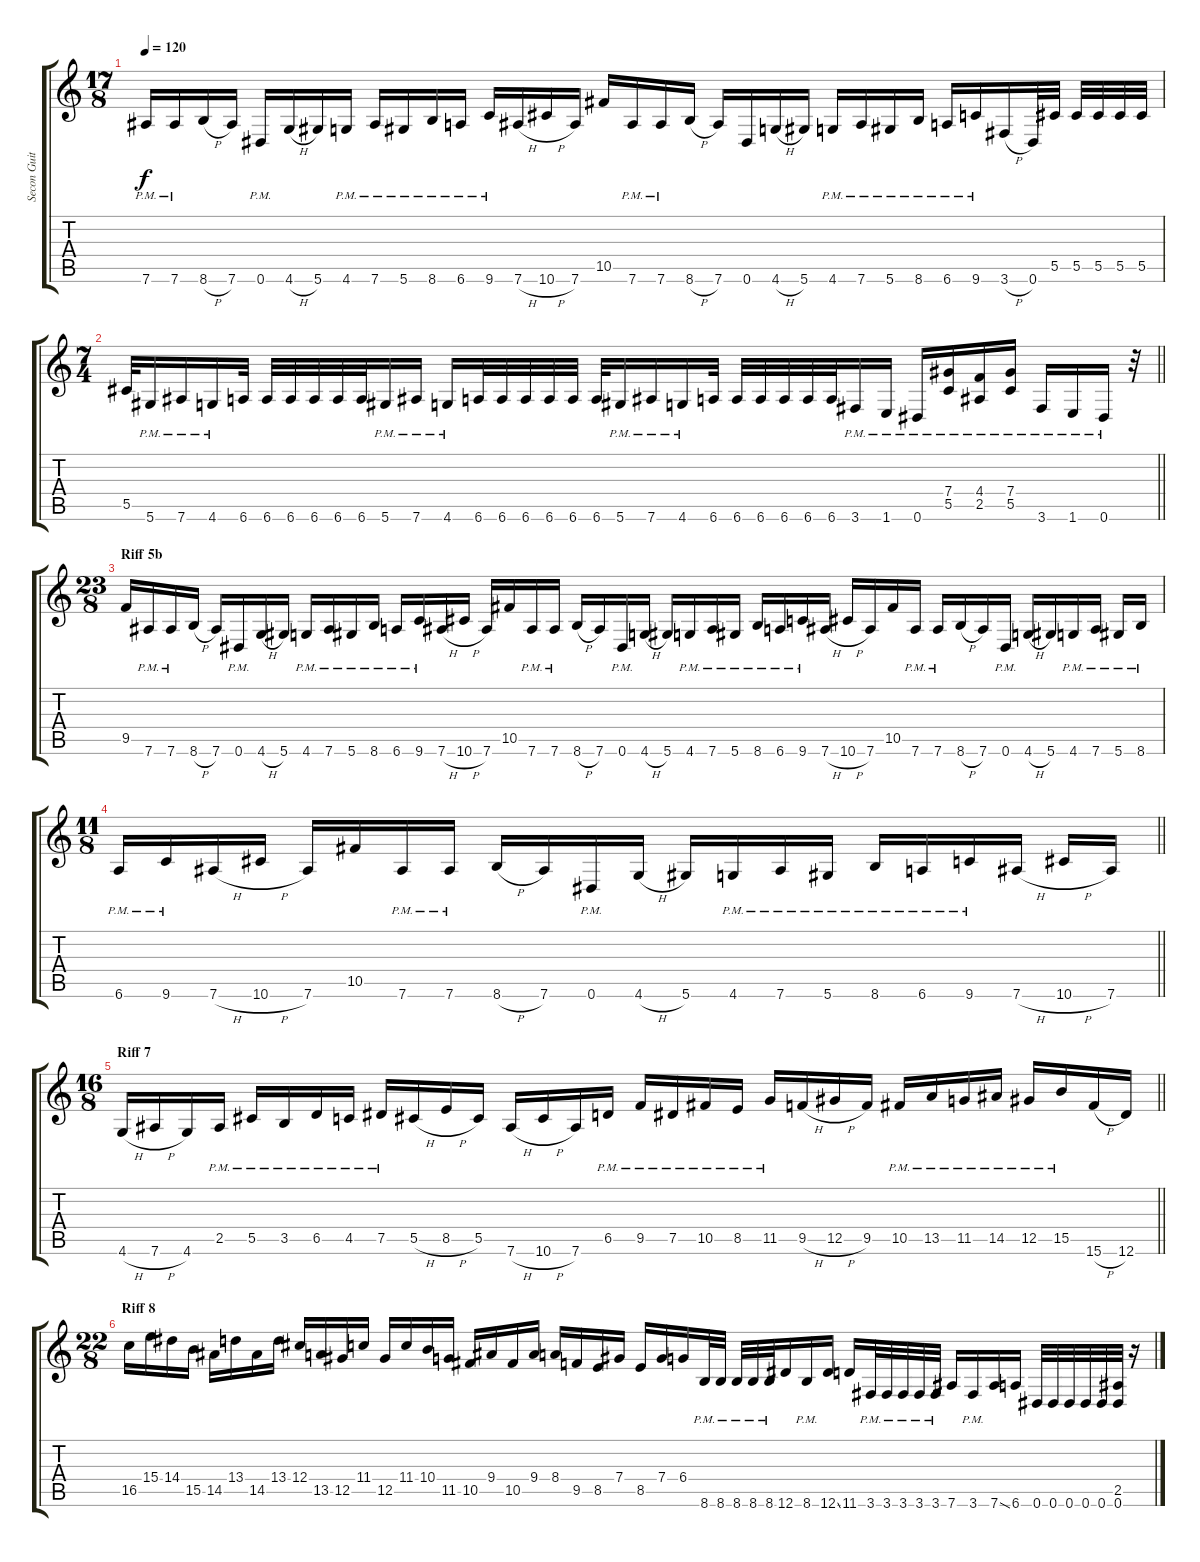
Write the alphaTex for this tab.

\track ("Secon Guitar" "Secon Guit") {instrument distortionguitar}
\staff {score tabs}
\tuning (Eb4 Bb3 Gb3 Db3 Ab2 Eb2) {hide}
\ts (17 8)
\tempo 120
\clef g2
\ks c
7.6{pm}.16{dy f} 7.6{pm}.16 8.6{h}.16 7.6.16 0.6{pm}.16 4.6{h}.16 5.6.16 4.6{pm}.16 7.6{pm}.16 5.6{pm}.16 8.6{pm}.16 6.6{pm}.16 9.6{pm}.16 7.6{h}.16 10.6{h}.16 7.6.16 10.5.16 7.6{pm}.16 7.6{pm}.16 8.6{h}.16 7.6.16 0.6.16 4.6{h}.16 5.6.16 4.6{pm}.16 7.6{pm}.16 5.6{pm}.16 8.6{pm}.16 6.6{pm}.16 9.6{pm}.16 3.6{h}.16 0.6.32 5.5.32 5.5.32 5.5.32 5.5.32 5.5.32 |
\ts (7 4)
\barLineRight lightlight
5.5.32 5.6{pm}.16 7.6{pm}.16 4.6{pm}.16 6.6.32 6.6.32 6.6.32 6.6.32 6.6.32 6.6.32 5.6{pm}.16 7.6{pm}.16 4.6{pm}.16 6.6.32 6.6.32 6.6.32 6.6.32 6.6.32 6.6.32 5.6{pm}.16 7.6{pm}.16 4.6{pm}.16 6.6.32 6.6.32 6.6.32 6.6.32 6.6.32 6.6.32 3.6{pm}.16 1.6{pm}.16 0.6{pm}.16 (7.4 5.5{pm}).16 (4.4 2.5{pm}).16 (7.4 5.5{pm}).16 3.6{pm}.16 1.6{pm}.16 0.6{pm}.16 r.32 |
\ts (23 8)
\section ("" "Riff 5b")
9.5.16 7.6{pm}.16 7.6{pm}.16 8.6{h}.16 7.6.16 0.6{pm}.16 4.6{h}.16 5.6.16 4.6{pm}.16 7.6{pm}.16 5.6{pm}.16 8.6{pm}.16 6.6{pm}.16 9.6{pm}.16 7.6{h}.16 10.6{h}.16 7.6.16 10.5.16 7.6{pm}.16 7.6{pm}.16 8.6{h}.16 7.6.16 0.6{pm}.16 4.6{h}.16 5.6.16 4.6{pm}.16 7.6{pm}.16 5.6{pm}.16 8.6{pm}.16 6.6{pm}.16 9.6{pm}.16 7.6{h}.16 10.6{h}.16 7.6.16 10.5.16 7.6{pm}.16 7.6{pm}.16 8.6{h}.16 7.6.16 0.6{pm}.16 4.6{h}.16 5.6.16 4.6{pm}.16 7.6{pm}.16 5.6{pm}.16 8.6{pm}.16 |
\ts (11 8)
\barLineRight lightlight
6.6{pm}.16 9.6{pm}.16 7.6{h}.16 10.6{h}.16 7.6.16 10.5.16 7.6{pm}.16 7.6{pm}.16 8.6{h}.16 7.6.16 0.6{pm}.16 4.6{h}.16 5.6.16 4.6{pm}.16 7.6{pm}.16 5.6{pm}.16 8.6{pm}.16 6.6{pm}.16 9.6{pm}.16 7.6{h}.16 10.6{h}.16 7.6.16 |
\ts (16 8)
\section ("" "Riff 7")
\barLineRight lightlight
4.6{h}.16 7.6{h}.16 4.6.16 2.5{pm}.16 5.5{pm}.16 3.5{pm}.16 6.5{pm}.16 4.5{pm}.16 7.5{pm}.16 5.5{h}.16 8.5{h}.16 5.5.16 7.6{h}.16 10.6{h}.16 7.6.16 6.5{pm}.16 9.5{pm}.16 7.5{pm}.16 10.5{pm}.16 8.5{pm}.16 11.5{pm}.16 9.5{h}.16 12.5{h}.16 9.5.16 10.5{pm}.16 13.5{pm}.16 11.5{pm}.16 14.5{pm}.16 12.5{pm}.16 15.5{pm}.16 15.6{h}.16 12.6.16 |
\ts (22 8)
\section ("" "Riff 8")
16.5.16 15.4.16 14.4.16 15.5.16 14.5.16 13.4.16 14.5.16 13.4.16 12.4.16 13.5.16 12.5.16 11.4.16 12.5.16 11.4.16 10.4.16 11.5.16 10.5.16 9.4.16 10.5.16 9.4.16 8.4.16 9.5.16 8.5.16 7.4.16 8.5.16 7.4.16 6.4.16 8.6{pm}.32 8.6{pm}.32 8.6{pm}.32 8.6{pm}.32 8.6{pm}.32 12.6.16 8.6{pm}.16 12.6{ss}.16 11.6.16 3.6{pm}.32 3.6{pm}.32 3.6{pm}.32 3.6{pm}.32 3.6{pm}.32 7.6.16 3.6{pm}.16 7.6{ss}.16 6.6.16 0.6.32 0.6.32 0.6.32 0.6.32 0.6.32 (2.5 0.6).32 r.16
